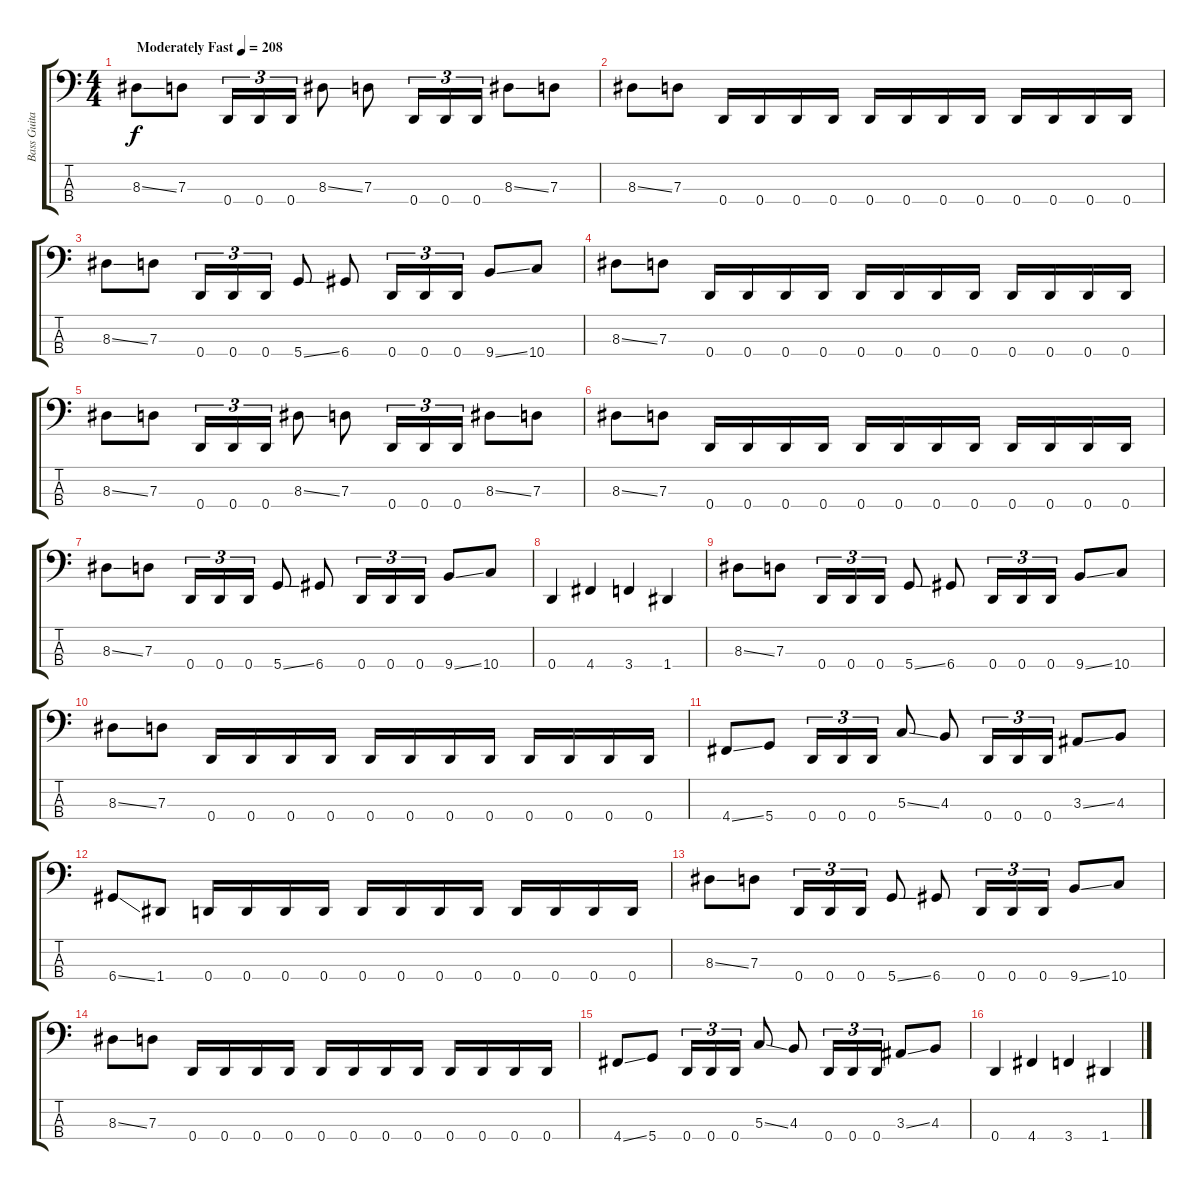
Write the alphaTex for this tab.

\track ("Bass Guitar" "Bass Guita") {instrument electricbasspick}
\staff {score tabs}
\tuning (F2 C2 G1 D1) {hide}
\ts (4 4)
\tempo (208 "Moderately Fast")
\clef f4
\ks c
8.3{ss}.8{dy f instrument electricbasspick} 7.3.8 0.4.16{tu (3 2)} 0.4.16{tu (3 2)} 0.4.16{tu (3 2)} 8.3{ss}.8 7.3.8 0.4.16{tu (3 2)} 0.4.16{tu (3 2)} 0.4.16{tu (3 2)} 8.3{ss}.8 7.3.8 |
8.3{ss}.8 7.3.8 0.4.16 0.4.16 0.4.16 0.4.16 0.4.16 0.4.16 0.4.16 0.4.16 0.4.16 0.4.16 0.4.16 0.4.16 |
8.3{ss}.8 7.3.8 0.4.16{tu (3 2)} 0.4.16{tu (3 2)} 0.4.16{tu (3 2)} 5.4{ss}.8 6.4.8 0.4.16{tu (3 2)} 0.4.16{tu (3 2)} 0.4.16{tu (3 2)} 9.4{ss}.8 10.4.8 |
8.3{ss}.8 7.3.8 0.4.16 0.4.16 0.4.16 0.4.16 0.4.16 0.4.16 0.4.16 0.4.16 0.4.16 0.4.16 0.4.16 0.4.16 |
8.3{ss}.8 7.3.8 0.4.16{tu (3 2)} 0.4.16{tu (3 2)} 0.4.16{tu (3 2)} 8.3{ss}.8 7.3.8 0.4.16{tu (3 2)} 0.4.16{tu (3 2)} 0.4.16{tu (3 2)} 8.3{ss}.8 7.3.8 |
8.3{ss}.8 7.3.8 0.4.16 0.4.16 0.4.16 0.4.16 0.4.16 0.4.16 0.4.16 0.4.16 0.4.16 0.4.16 0.4.16 0.4.16 |
8.3{ss}.8 7.3.8 0.4.16{tu (3 2)} 0.4.16{tu (3 2)} 0.4.16{tu (3 2)} 5.4{ss}.8 6.4.8 0.4.16{tu (3 2)} 0.4.16{tu (3 2)} 0.4.16{tu (3 2)} 9.4{ss}.8 10.4.8 |
0.4.4 4.4.4 3.4.4 1.4.4 |
8.3{ss}.8 7.3.8 0.4.16{tu (3 2)} 0.4.16{tu (3 2)} 0.4.16{tu (3 2)} 5.4{ss}.8 6.4.8 0.4.16{tu (3 2)} 0.4.16{tu (3 2)} 0.4.16{tu (3 2)} 9.4{ss}.8 10.4.8 |
8.3{ss}.8 7.3.8 0.4.16 0.4.16 0.4.16 0.4.16 0.4.16 0.4.16 0.4.16 0.4.16 0.4.16 0.4.16 0.4.16 0.4.16 |
4.4{ss}.8 5.4.8 0.4.16{tu (3 2)} 0.4.16{tu (3 2)} 0.4.16{tu (3 2)} 5.3{ss}.8 4.3.8 0.4.16{tu (3 2)} 0.4.16{tu (3 2)} 0.4.16{tu (3 2)} 3.3{ss}.8 4.3.8 |
6.4{ss}.8 1.4.8 0.4.16 0.4.16 0.4.16 0.4.16 0.4.16 0.4.16 0.4.16 0.4.16 0.4.16 0.4.16 0.4.16 0.4.16 |
8.3{ss}.8 7.3.8 0.4.16{tu (3 2)} 0.4.16{tu (3 2)} 0.4.16{tu (3 2)} 5.4{ss}.8 6.4.8 0.4.16{tu (3 2)} 0.4.16{tu (3 2)} 0.4.16{tu (3 2)} 9.4{ss}.8 10.4.8 |
8.3{ss}.8 7.3.8 0.4.16 0.4.16 0.4.16 0.4.16 0.4.16 0.4.16 0.4.16 0.4.16 0.4.16 0.4.16 0.4.16 0.4.16 |
4.4{ss}.8 5.4.8 0.4.16{tu (3 2)} 0.4.16{tu (3 2)} 0.4.16{tu (3 2)} 5.3{ss}.8 4.3.8 0.4.16{tu (3 2)} 0.4.16{tu (3 2)} 0.4.16{tu (3 2)} 3.3{ss}.8 4.3.8 |
0.4.4 4.4.4 3.4.4 1.4.4
